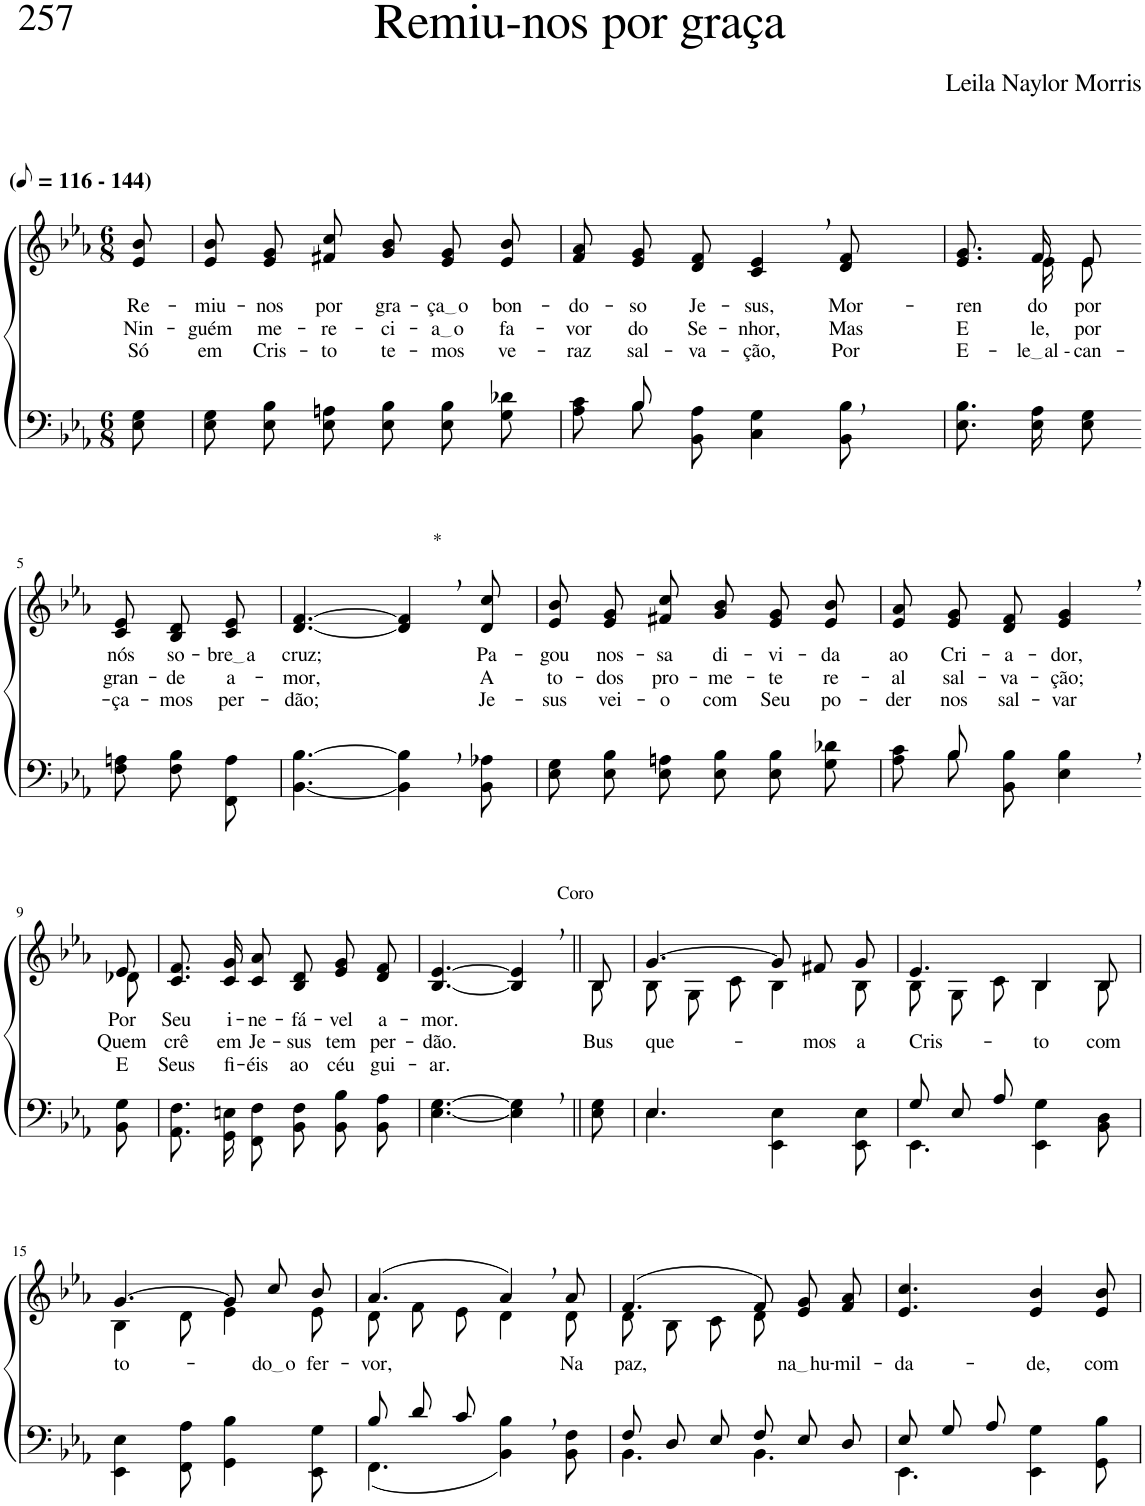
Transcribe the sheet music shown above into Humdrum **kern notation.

**kern	**kern	**text	**text	**text
*part2	*part1	*part1	*part1	*part1
*staff2	*staff1	*staff1	*staff1	*staff1
*I"Parte III e IV	*I"Parte I e II	*	*	*
*clefF4	*clefG2	*	*	*
*Trd-1c-2	*Trd-1c-2	*	*	*
*k[b-e-a-]	*k[b-e-a-]	*	*	*
*M6/8	*M6/8	*	*	*
*MM58	*MM58	*	*	*
=1	=1	=1	=1	=1
!	!LO:TX:a:B:t=(	!	!	!
!	!LO:TX:a:B:t=- 144)	!	!	!
!	!	!LO:LY:b	!LO:LY:b	!LO:LY:b
8E-\ 8G\	8e-/ 8b-/	Re-	Nin-	Só
=2	=2	=2	=2	=2
!	!	!LO:LY:b	!LO:LY:b	!LO:LY:b
8E-\ 8G\L	8e-/ 8b-/L	-miu-	-guém	em
!	!	!LO:LY:b	!LO:LY:b	!LO:LY:b
8E-\ 8B-\	8e-/ 8g/	-nos	me-	Cris-
!	!	!LO:LY:b	!LO:LY:b	!LO:LY:b
8E-\ 8An\J	8f#X/ 8cc/J	por	-re-	-to
!	!	!LO:LY:b	!LO:LY:b	!LO:LY:b
8E-\ 8B-\L	8g/ 8b-/L	gra-	-ci-	te-
!	!	!LO:LY:b	!LO:LY:b	!LO:LY:b
8E-\ 8B-\	8e-/ 8g/	ça o	a o	-mos
!	!	!LO:LY:b	!LO:LY:b	!LO:LY:b
8G\ 8d-X\J	8e-/ 8b-/J	bon-	fa-	ve-
=3	=3	=3	=3	=3
*^	*	*	*	*
!	!	!	!LO:LY:b	!LO:LY:b	!LO:LY:b
8ryy	8A-\ 8c\L	8f/ 8a-/L	-do-	-vor	-raz
!	!	!	!LO:LY:b	!LO:LY:b	!LO:LY:b
8B-/	8B-\	8e-/ 8g/	-so	do	sal-
!	!	!	!LO:LY:b	!LO:LY:b	!LO:LY:b
2ryy	8BB-\ 8A-\J	8d/ 8f/J	Je-	Se-	-va-
!	!	!	!LO:LY:b	!LO:LY:b	!LO:LY:b
.	4C\ 4G\	4c/, 4e-/,	-sus,	-nhor,	-ção,
!	!	!	!LO:LY:b	!LO:LY:b	!LO:LY:b
.	8BB-\ 8B-\	8d/ 8f/	Mor-	Mas	Por
=4	=4	=4	=4	=4	=4
!	!	!	!LO:LY:b	!LO:LY:b	!LO:LY:b
*v	*v	*^	*	*	*
8.E-\ 8.B-\L	8.e-/ 8.g/L	8.ryy	-ren-	E-	E-
!	!	!	!	!	!LO:LY:b
!	!	!	!LO:LY:b	!LO:LY:b	!
16E-\ 16A-\K	16f/K	16e-\KL	-do	-le,	le al -
!	!	!	!LO:LY:b	!LO:LY:b	!LO:LY:b
8E-\ 8G\J	8e-/J	8e-\J	por	por	-can-
!!LO:LB:g=z
=5-	=5-	=5-	=5-	=5-	=5-
!	!	!	!LO:LY:b	!LO:LY:b	!LO:LY:b
*	*v	*v	*	*	*
8F\ 8An\L	8c/ 8e-/L	nós	gran-	-ça-
!	!	!LO:LY:b	!LO:LY:b	!LO:LY:b
8F\ 8B-\	8B-/ 8d/	so-	-de	-mos
!	!	!LO:LY:b	!LO:LY:b	!LO:LY:b
8FF\ 8A\J	8c/ 8e-/J	bre a	a-	per-
=6	=6	=6	=6	=6
!	!	!LO:LY:b	!LO:LY:b	!LO:LY:b
[4.BB-\ [4.B-\	[4.d/ [4.f/	cruz;	-mor,	-dão;
!	!LO:TX:a:t=*	!	!	!
4BB-\], 4B-\],	4d/], 4f/],	.	.	.
!	!	!LO:LY:b	!LO:LY:b	!LO:LY:b
8BB-\ 8A-X\	8d/ 8cc/	Pa-	A	Je-
=7	=7	=7	=7	=7
!	!	!LO:LY:b	!LO:LY:b	!LO:LY:b
8E-\ 8G\L	8e-/ 8b-/L	-gou	to-	-sus
!	!	!LO:LY:b	!LO:LY:b	!LO:LY:b
8E-\ 8B-\	8e-/ 8g/	nos-	-dos	vei-
!	!	!LO:LY:b	!LO:LY:b	!LO:LY:b
8E-\ 8An\J	8f#X/ 8cc/J	-sa	pro-	-o
!	!	!LO:LY:b	!LO:LY:b	!LO:LY:b
8E-\ 8B-\L	8g/ 8b-/L	di-	-me-	com
!	!	!LO:LY:b	!LO:LY:b	!LO:LY:b
8E-\ 8B-\	8e-/ 8g/	-vi-	-te	Seu
!	!	!LO:LY:b	!LO:LY:b	!LO:LY:b
8G\ 8d-X\J	8e-/ 8b-/J	-da	re-	po-
=8	=8	=8	=8	=8
*^	*	*	*	*
!	!	!	!LO:LY:b	!LO:LY:b	!LO:LY:b
8ryy	8A-\ 8c\L	8e-/ 8a-/L	ao	-al	-der
!	!	!	!LO:LY:b	!LO:LY:b	!LO:LY:b
8B-/	8B-\	8e-/ 8g/	Cri-	sal-	nos
!	!	!	!LO:LY:b	!LO:LY:b	!LO:LY:b
4.ryy	8BB-\ 8B-\J	8d/ 8f/J	-a-	-va-	sal-
!	!	!	!LO:LY:b	!LO:LY:b	!LO:LY:b
.	4E-\ 4B-\	4e-/, 4g/,	-dor,	-ção;	-var
*v	*v	*	*	*	*
!!LO:LB:g=z
=9-	=9-	=9-	=9-	=9-
*k[b-e-a-]	*k[b-e-a-]	*	*	*
*^	*^	*	*	*
!	!	!	!	!LO:LY:b	!LO:LY:b	!LO:LY:b
*v	*v	*	*	*	*	*
8BB-\ 8G\	8e-/	8d-X\	Por	Quem	E
=10	=10	=10	=10	=10	=10
!	!	!	!LO:LY:b	!LO:LY:b	!LO:LY:b
*	*v	*v	*	*	*
8.AA-/ 8.F/L	8.c/ 8.f/L	Seu	crê	Seus
!	!	!LO:LY:b	!LO:LY:b	!LO:LY:b
16GG/ 16En/K	16c/ 16g/K	i-	em	fi-
!	!	!LO:LY:b	!LO:LY:b	!LO:LY:b
8FF/ 8F/J	8c/ 8a-/J	-ne-	Je-	-éis
!	!	!LO:LY:b	!LO:LY:b	!LO:LY:b
8BB-\ 8F\L	8B-/ 8d/L	-fá-	-sus	ao
!	!	!LO:LY:b	!LO:LY:b	!LO:LY:b
8BB-\ 8B-\	8e-/ 8g/	-vel	tem	céu
!	!	!LO:LY:b	!LO:LY:b	!LO:LY:b
8BB-\ 8A-\J	8d/ 8f/J	a-	per-	gui-
=11	=11	=11	=11	=11
!	!	!LO:LY:b	!LO:LY:b	!LO:LY:b
[4.E-\ [4.G\	[4.B-/ [4.e-/	-mor.	-dão.	-ar.
!	!LO:TX:a:t=Coro	!	!	!
4E-\], 4G\],	4B-/], 4e-/],	.	.	.
=12||	=12||	=12||	=12||	=12||
!	!	!	!LO:LY:b	!
*	*^	*	*	*
8E-\ 8G\	8B-\	8B-/	.	Bus	.
=13	=13	=13	=13	=13	=13
*^	*	*	*	*	*
!	!	!	!	!	!LO:LY:b	!
4.E-/	4.E-\	[4.g/	8B-\L	.	que-	.
.	.	.	8G\	.	.	.
.	.	.	8c\J	.	.	.
4.ryy	4EE-\ 4E-\	8g/L]	4B-\	.	.	.
!	!	!	!	!	!LO:LY:b	!
.	.	8f#X/	.	.	mos	.
!	!	!	!	!	!LO:LY:b	!
.	8EE-\ 8E-\	8g/J	8B-\	.	a	.
=14	=14	=14	=14	=14	=14	=14
!	!	!	!	!	!LO:LY:b	!
8G/L	4.EE-\	4.e-/	8B-\L	.	Cris-	.
8E-/	.	.	8G\	.	.	.
8A-/J	.	.	8c\J	.	.	.
!	!	!	!	!	!LO:LY:b	!
4EE-\ 4G\	4.ryy	4B-/	4B-\	.	to	.
!	!	!	!	!	!LO:LY:b	!
8BB-\ 8D\	.	8B-/	8B-\	.	com	.
*v	*v	*	*	*	*	*
!!LO:LB:g=z	!!
=15	=15	=15	=15	=15	=15
*	*k[b-e-a-]	*	*	*	*
!	!	!	!LO:LY:b	!	!
4EE-\ 4E-\	[4.g/	4B-\	to-	.	.
8FF\ 8A-\	.	8d\	.	.	.
4GG\ 4B-\	8g/L]	4e-\	.	.	.
!	!	!	!LO:LY:b	!	!
.	8cc/	.	do o	.	.
!	!	!	!LO:LY:b	!	!
8EE-\ 8G\	8b-/J	8e-\	fer-	.	.
=16	=16	=16	=16	=16	=16
*^	*	*	*	*	*
!	!	!	!	!LO:LY:b	!	!
8B-/L	4.FF\	(4.a-/	8d\L	-vor,	.	.
8d/	.	.	8f\	.	.	.
8c/J	.	.	8e-\J	.	.	.
(4BB-\, 4B-\,	4.ryy	4a-,/)	4d\	.	.	.
!	!	!	!	!LO:LY:b	!	!
8BB-\ 8F\	.	8a-/	8d\	Na	.	.
=17	=17	=17	=17	=17	=17	=17
!	!	!	!	!LO:LY:b	!	!
8F/L	4.BB-\	(4.f/	8d\L	paz,	.	.
8D/	.	.	8B-\	.	.	.
8E-/J	.	.	8c\J	.	.	.
8F/L	4.BB-\	8f/)	8d/L	.	.	.
!	!	!	!	!LO:LY:b	!	!
8E-/	.	4ryy	8e-/ 8g/	na hu	.	.
!	!	!	!	!LO:LY:b	!	!
8D/J	.	.	8f/ 8a-/J	-mil-	.	.
=18	=18	=18	=18	=18	=18	=18
!	!	!	!	!LO:LY:b	!	!
*	*	*v	*v	*	*	*
8E-/L	4.EE-\	4.e-/ 4.cc/	da-	.	.
8G/	.	.	.	.	.
8A-/J	.	.	.	.	.
!	!	!	!LO:LY:b	!	!
4.ryy	4EE-\ 4G\	4e-/ 4b-/	-de,	.	.
!	!	!	!LO:LY:b	!	!
.	8GG\ 8B-\	8e-/ 8b-/	com	.	.
*v	*v	*	*	*	*
=	=	=	=	=
*-	*-	*-	*-	*-
